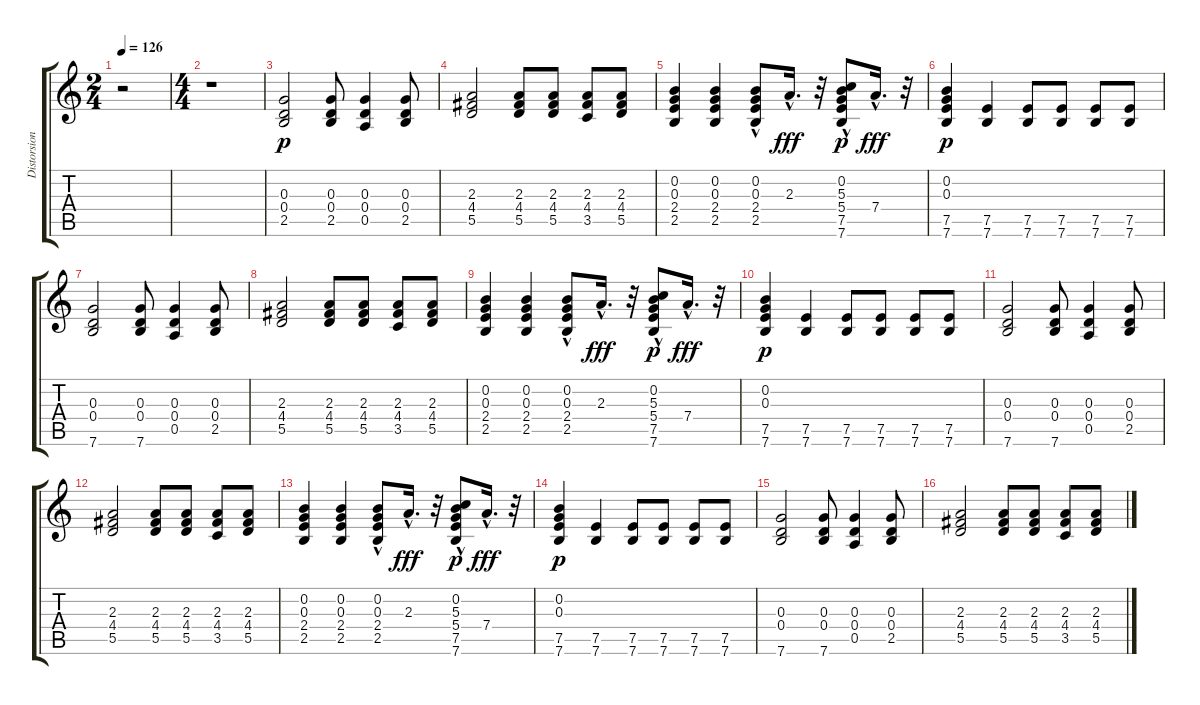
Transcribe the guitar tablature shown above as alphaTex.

\track ("Distorsion" "Distorsion") {instrument distortionguitar}
\staff {score tabs}
\tuning (E4 B3 G3 D3 A2 E2) {hide}
\ts (2 4)
\tempo 126
\clef g2
\ks c
r.2{dy p instrument distortionguitar} |
\ts (4 4)
r.1 |
(0.3 0.4 2.5).2 (0.3 0.4 2.5).8 (0.3 0.4 0.5).4 (0.3 0.4 2.5).8 |
(2.3 4.4 5.5).2 (2.3 4.4 5.5).8 (2.3 4.4 5.5).8 (2.3 4.4 3.5).8 (2.3 4.4 5.5).8 |
(0.2 0.3 2.4 2.5).4 (0.2 0.3 2.4 2.5).4 (0.2 0.3{hac} 2.4 2.5).8 2.3{hac}.16{d dy fff} r.32 (0.2 5.3{hac} 5.4 7.5 7.6).8{dy p} 7.4{hac}.16{d dy fff} r.32 |
(0.2 0.3 7.5 7.6).4{dy p} (7.5 7.6).4 (7.5 7.6).8 (7.5 7.6).8 (7.5 7.6).8 (7.5 7.6).8 |
(0.3 0.4 7.6).2 (0.3 0.4 7.6).8 (0.3 0.4 0.5).4 (0.3 0.4 2.5).8 |
(2.3 4.4 5.5).2 (2.3 4.4 5.5).8 (2.3 4.4 5.5).8 (2.3 4.4 3.5).8 (2.3 4.4 5.5).8 |
(0.2 0.3 2.4 2.5).4 (0.2 0.3 2.4 2.5).4 (0.2 0.3{hac} 2.4 2.5).8 2.3{hac}.16{d dy fff} r.32 (0.2 5.3{hac} 5.4 7.5 7.6).8{dy p} 7.4{hac}.16{d dy fff} r.32 |
(0.2 0.3 7.5 7.6).4{dy p} (7.5 7.6).4 (7.5 7.6).8 (7.5 7.6).8 (7.5 7.6).8 (7.5 7.6).8 |
(0.3 0.4 7.6).2 (0.3 0.4 7.6).8 (0.3 0.4 0.5).4 (0.3 0.4 2.5).8 |
(2.3 4.4 5.5).2 (2.3 4.4 5.5).8 (2.3 4.4 5.5).8 (2.3 4.4 3.5).8 (2.3 4.4 5.5).8 |
(0.2 0.3 2.4 2.5).4 (0.2 0.3 2.4 2.5).4 (0.2 0.3{hac} 2.4 2.5).8 2.3{hac}.16{d dy fff} r.32 (0.2 5.3{hac} 5.4 7.5 7.6).8{dy p} 7.4{hac}.16{d dy fff} r.32 |
(0.2 0.3 7.5 7.6).4{dy p} (7.5 7.6).4 (7.5 7.6).8 (7.5 7.6).8 (7.5 7.6).8 (7.5 7.6).8 |
(0.3 0.4 7.6).2 (0.3 0.4 7.6).8 (0.3 0.4 0.5).4 (0.3 0.4 2.5).8 |
(2.3 4.4 5.5).2 (2.3 4.4 5.5).8 (2.3 4.4 5.5).8 (2.3 4.4 3.5).8 (2.3 4.4 5.5).8
